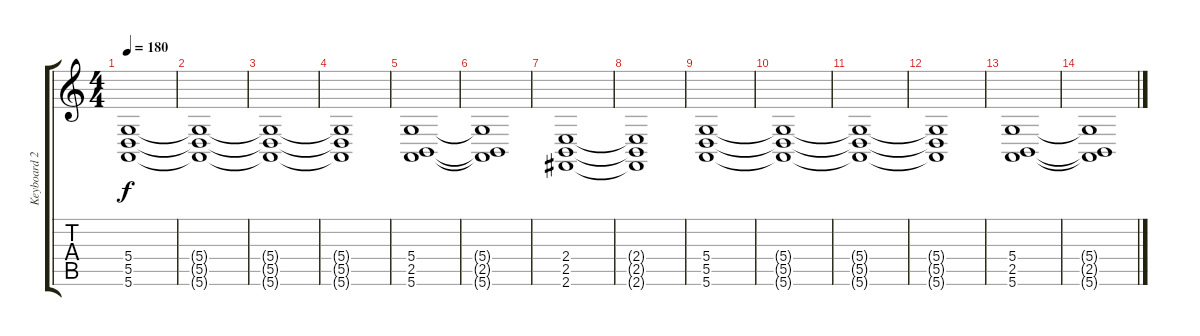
\track ("Keyboard 2" "Keyboard 2") {instrument choiraahs}
\staff {score tabs}
\tuning (E4 B3 G3 D3 A2 E2) {hide}
\ts (4 4)
\tempo 180
\clef g2
\ks c
(5.4 5.5 5.6).1{dy f} |
(5.4{t} 5.5{t} 5.6{t}).1 |
(5.4{t} 5.5{t} 5.6{t}).1 |
(5.4{t} 5.5{t} 5.6{t}).1 |
(5.4 2.5 5.6).1 |
(5.4{t} 2.5{t} 5.6{t}).1 |
(2.4 2.5 2.6).1 |
(2.4{t} 2.5{t} 2.6{t}).1 |
(5.4 5.5 5.6).1 |
(5.4{t} 5.5{t} 5.6{t}).1 |
(5.4{t} 5.5{t} 5.6{t}).1 |
(5.4{t} 5.5{t} 5.6{t}).1 |
(5.4 2.5 5.6).1 |
(5.4{t} 2.5{t} 5.6{t}).1
